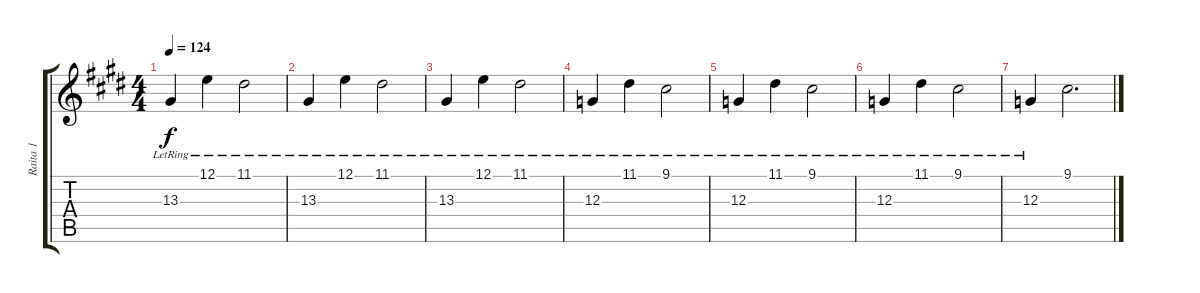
\track ("Raita 1" "Raita 1") {instrument pad1newage}
\staff {score tabs}
\tuning (E4 B3 G3 D3 A2 E2) {hide}
\ts (4 4)
\tempo 124
\clef g2
\ks c#minor
13.3{lr}.4{dy f} 12.1{lr}.4 11.1{lr}.2 |
13.3{lr}.4 12.1{lr}.4 11.1{lr}.2 |
13.3{lr}.4 12.1{lr}.4 11.1{lr}.2 |
12.3{lr}.4 11.1{lr}.4 9.1{lr}.2 |
12.3{lr}.4 11.1{lr}.4 9.1{lr}.2 |
12.3{lr}.4 11.1{lr}.4 9.1{lr}.2 |
12.3{lr}.4 9.1.2{d}
